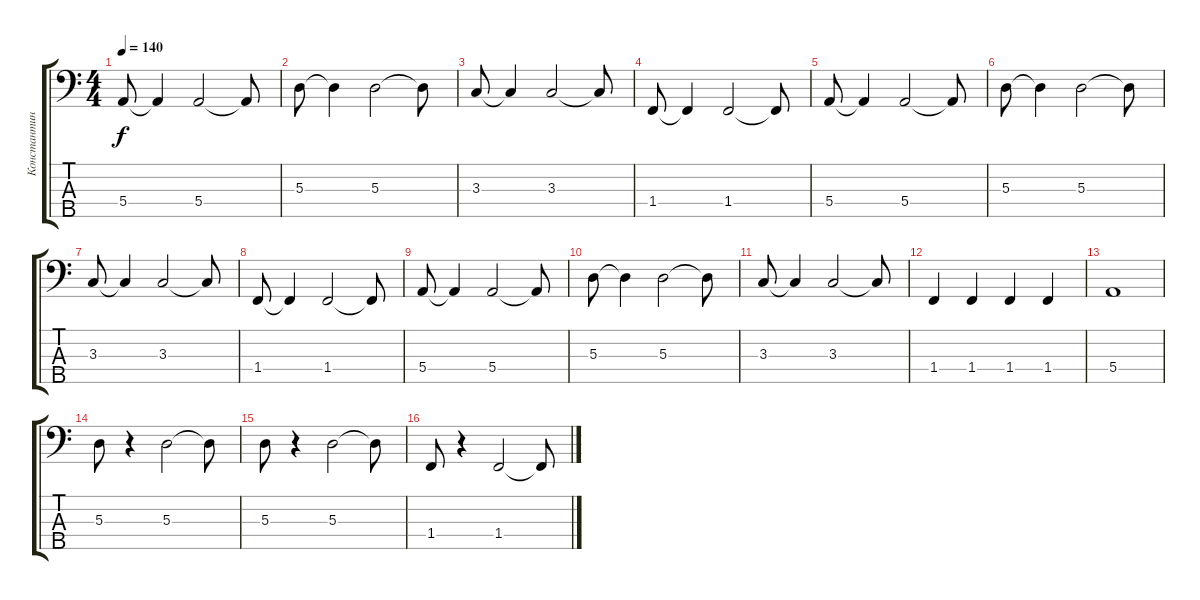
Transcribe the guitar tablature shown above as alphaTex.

\track ("Константин Бекрев" "Константин") {instrument electricbasspick}
\staff {score tabs}
\tuning (G2 D2 A1 E1 B0) {hide}
\ts (4 4)
\tempo 140
\clef f4
\ks c
5.4.8{dy f} 5.4{t}.4 5.4.2 5.4{t}.8 |
5.3.8 5.3{t}.4 5.3.2 5.3{t}.8 |
3.3.8 3.3{t}.4 3.3.2 3.3{t}.8 |
1.4.8 1.4{t}.4 1.4.2 1.4{t}.8 |
5.4.8 5.4{t}.4 5.4.2 5.4{t}.8 |
5.3.8 5.3{t}.4 5.3.2 5.3{t}.8 |
3.3.8 3.3{t}.4 3.3.2 3.3{t}.8 |
1.4.8 1.4{t}.4 1.4.2 1.4{t}.8 |
5.4.8 5.4{t}.4 5.4.2 5.4{t}.8 |
5.3.8 5.3{t}.4 5.3.2 5.3{t}.8 |
3.3.8 3.3{t}.4 3.3.2 3.3{t}.8 |
1.4.4 1.4.4 1.4.4 1.4.4 |
5.4.1 |
5.3.8 r.4 5.3.2 5.3{t}.8 |
5.3.8 r.4 5.3.2 5.3{t}.8 |
1.4.8 r.4 1.4.2 1.4{t}.8
